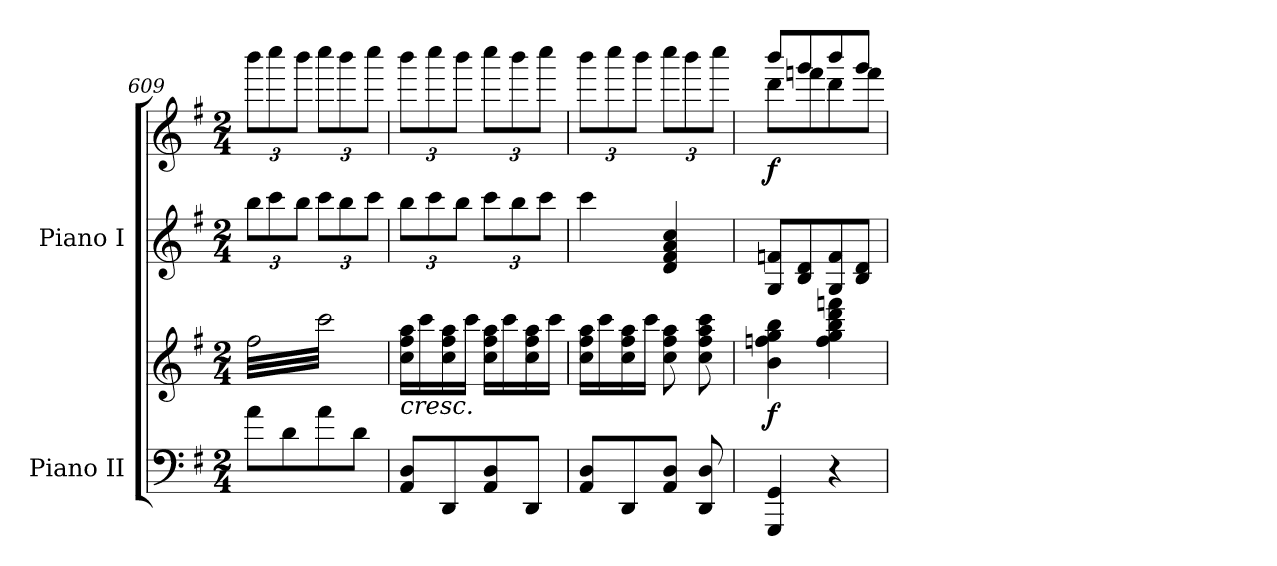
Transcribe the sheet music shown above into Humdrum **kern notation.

**kern	**kern	**dynam	**kern	**kern	**dynam
*part2	*part2	*part2	*part1	*part1	*part1
*staff4	*staff3	*staff3/4	*staff2	*staff1	*staff1/2
*I"Piano II	*	*	*I"Piano I	*	*
*I'Pno. II	*	*	*I'Pno. I	*	*
*clefF4	*clefG2	*	*clefG2	*clefG2	*
*k[f#]	*k[f#]	*	*k[f#]	*k[f#]	*
*M2/4	*M2/4	*	*M2/4	*M2/4	*
*	*	*	*Xbrackettup	*Xbrackettup	*
=609	=609	=609	=609	=609	=609
*	*tremolo	*	*	*	*
8a!\L	32ff#!\LLL	.	12bb\L	12bbb\L	.
.	32ccc!\	.	.	.	.
.	32ff#!\	.	.	.	.
.	.	.	12ccc\	12cccc\	.
.	32ccc!\	.	.	.	.
8d!\	32ff#!\	.	.	.	.
.	32ccc!\	.	.	.	.
.	.	.	12bb\J	12bbb\J	.
.	32ff#!\	.	.	.	.
.	32ccc!\	.	.	.	.
8a!\	32ff#!\	.	12ccc\L	12cccc\L	.
.	32ccc!\	.	.	.	.
.	32ff#!\	.	.	.	.
.	.	.	12bb\	12bbb\	.
.	32ccc!\	.	.	.	.
8d!\J	32ff#!\	.	.	.	.
.	32ccc!\	.	.	.	.
.	.	.	12ccc\J	12cccc\J	.
.	32ff#!\	.	.	.	.
.	32ccc!\JJJ	.	.	.	.
*	*Xtremolo	*	*	*	*
=610	=610	=610	=610	=610	=610
!	!LO:TX:b:i:t=cresc.	!	!	!	!
8AA!/ 8D!/L	16cc!\ 16ff#!\ 16aa!\LL	.	12bb\L	12bbb\L	.
.	.	.	.	.	.
.	16ccc!\	.	.	.	.
.	.	.	12ccc\	12cccc\	.
.	.	.	.	.	.
8DD!/	16cc!\ 16ff#!\ 16aa!\	.	.	.	.
.	.	.	.	.	.
.	.	.	12bb\J	12bbb\J	.
.	16ccc!\JJ	.	.	.	.
.	.	.	.	.	.
8AA!/ 8D!/	16cc!\ 16ff#!\ 16aa!\LL	.	12ccc\L	12cccc\L	.
.	16ccc!\	.	.	.	.
.	.	.	12bb\	12bbb\	.
8DD!/J	16cc!\ 16ff#!\ 16aa!\	.	.	.	.
.	.	.	12ccc\J	12cccc\J	.
.	16ccc!\JJ	.	.	.	.
=611	=611	=611	=611	=611	=611
8AA!/ 8D!/L	16cc!\ 16ff#!\ 16aa!\LL	.	4ccc\	12bbb\L	.
.	16ccc!\	.	.	.	.
.	.	.	.	12cccc\	.
8DD!/	16cc!\ 16ff#!\ 16aa!\	.	.	.	.
.	.	.	.	12bbb\J	.
.	16ccc!\JJ	.	.	.	.
8AA!/ 8D!/J	8cc!\ 8ff#!\ 8aa!\	.	4d/ 4f#/ 4a/ 4cc/	12cccc\L	.
.	.	.	.	12bbb\	.
8DD!/ 8D!/	8cc!\ 8ff#!\ 8aa!\ 8ccc!\	.	.	.	.
.	.	.	.	12cccc\J	.
=612	=612	=612	=612	=612	=612
*	*	*	*	*^	*
!	!	!LO:DY:b	!	!	!	!LO:DY:b
4GGG!/ 4GG!/	4b!\ 4ffn!\ 4gg!\ 4bb!\	f	8G/ 8fn/L	8bbb/L	8ddd\L	f
.	.	.	8B/ 8d/	8ggg/	8fffn\	.
4r	4ff!\ 4gg!\ 4bb!\ 4ddd!\ 4fffn!\	.	8G/ 8f/	8bbb/	8ddd\	.
.	.	.	8B/ 8d/J	8ggg/J	8fff\J	.
*	*	*	*	*v	*v	*
=	=	=	=	=	=
*-	*-	*-	*-	*-	*-
